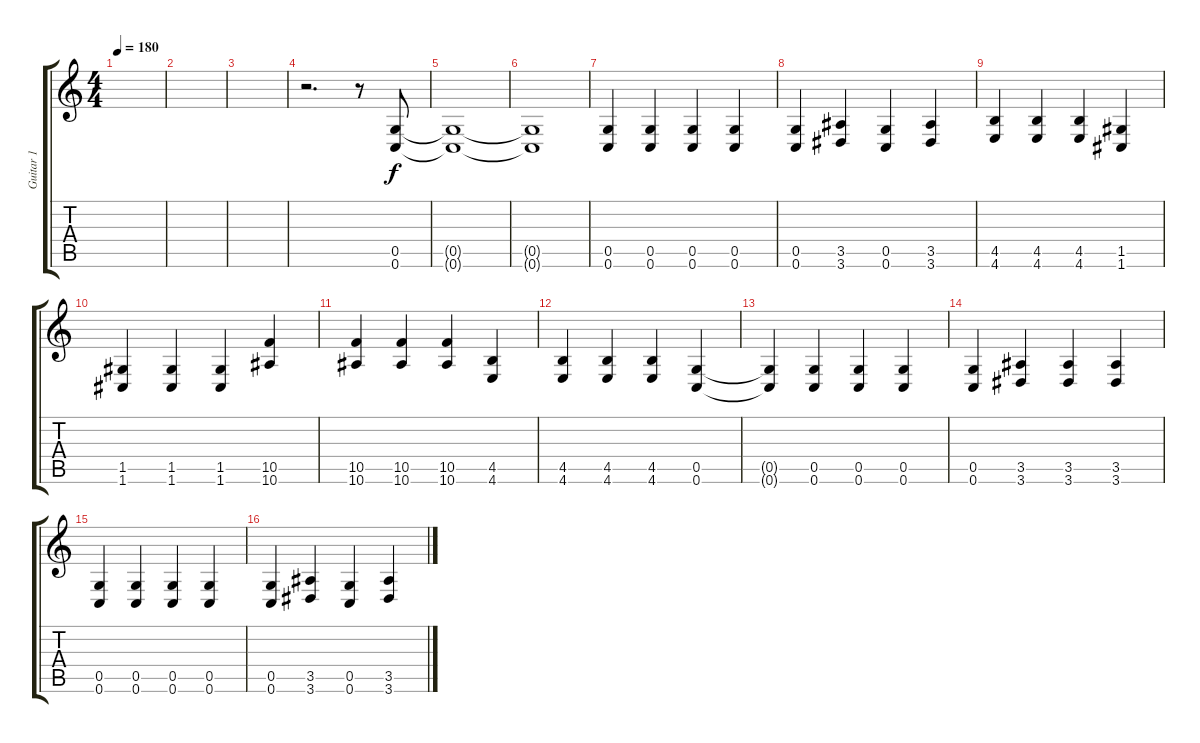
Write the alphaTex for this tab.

\track ("Guitar 1" "Guitar 1") {instrument distortionguitar}
\staff {score tabs}
\tuning (D4 A3 F3 C3 G2 C2) {hide}
\ts (4 4)
\tempo 180
\clef g2
\ks c
|
|
|
r.2{d} r.8 (0.5 0.6).8{volume 13} |
(0.5{t} 0.6{t}).1 |
(0.5{t} 0.6{t}).1 |
(0.5 0.6).4 (0.5 0.6).4 (0.5 0.6).4 (0.5 0.6).4 |
(0.5 0.6).4 (3.5 3.6).4 (0.5 0.6).4 (3.5 3.6).4 |
(4.5 4.6).4 (4.5 4.6).4 (4.5 4.6).4 (1.5 1.6).4 |
(1.5 1.6).4 (1.5 1.6).4 (1.5 1.6).4 (10.5 10.6).4 |
(10.5 10.6).4 (10.5 10.6).4 (10.5 10.6).4 (4.5 4.6).4 |
(4.5 4.6).4 (4.5 4.6).4 (4.5 4.6).4 (0.5 0.6).4 |
(0.5{t} 0.6{t}).4 (0.5 0.6).4 (0.5 0.6).4 (0.5 0.6).4 |
(0.5 0.6).4 (3.5 3.6).4 (3.5 3.6).4 (3.5 3.6).4 |
(0.5 0.6).4 (0.5 0.6).4 (0.5 0.6).4 (0.5 0.6).4 |
(0.5 0.6).4 (3.5 3.6).4 (0.5 0.6).4 (3.5 3.6).4
